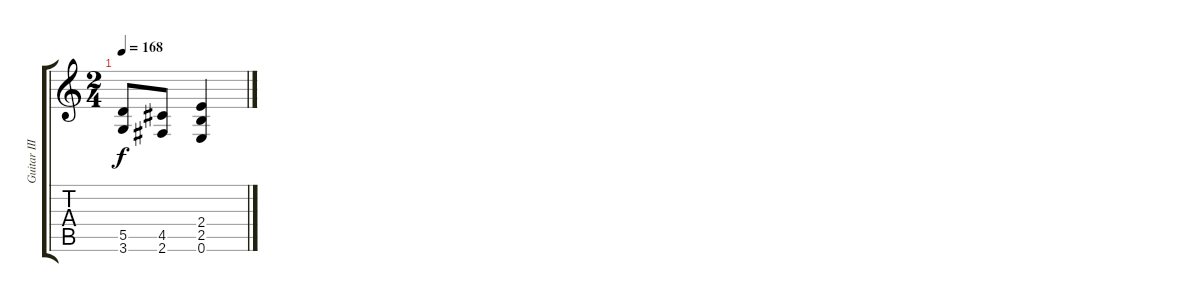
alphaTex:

\track ("Guitar III" "Guitar III") {instrument distortionguitar}
\staff {score tabs}
\tuning (E4 B3 G3 D3 A2 E2) {hide}
\ts (2 4)
\tempo 168
\clef g2
\ks c
(5.5 3.6).8{dy f} (4.5 2.6).8 (2.4 2.5 0.6).4
